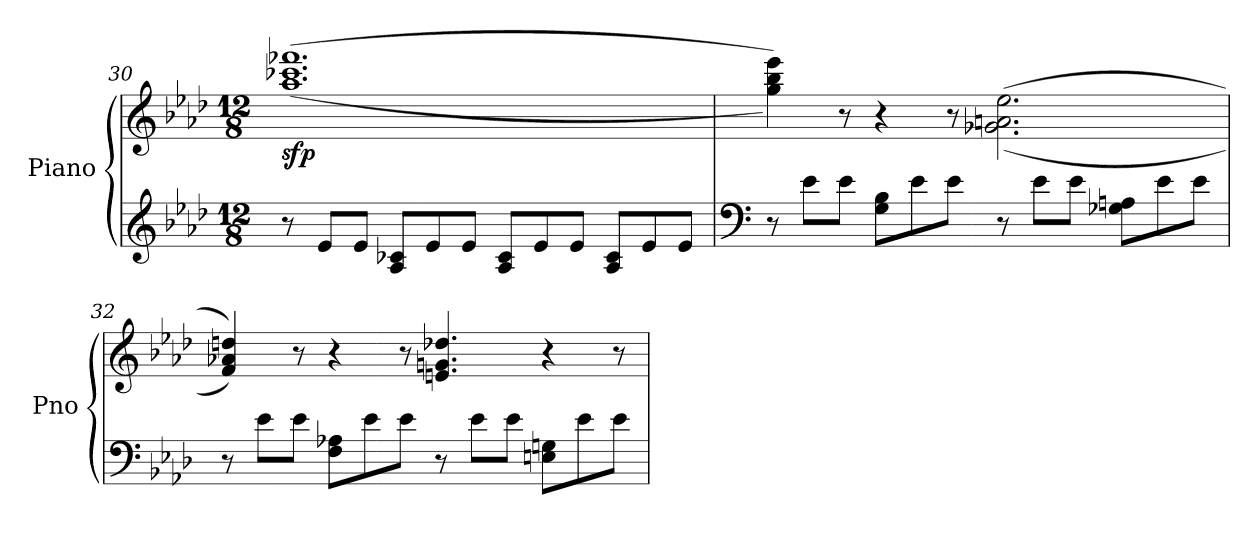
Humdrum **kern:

**kern	**kern	**dynam
*part1	*part1	*part1
*staff2	*staff1	*staff1/2
*I"Piano	*	*
*I'Pno	*	*
*clefG2	*clefG2	*
*k[b-e-a-d-]	*k[b-e-a-d-]	*
*M12/8	*M12/8	*
=30	=30	=30
!	!	!LO:DY:b
8r	((1.aa- 1.ccc-X 1.fff-X	sfp
8e-/L	.	.
8e-/J	.	.
8A-/ 8c-X/L	.	.
8e-/	.	.
8e-/J	.	.
8A-/ 8c-/L	.	.
8e-/	.	.
8e-/J	.	.
8A-/ 8c-/L	.	.
8e-/	.	.
8e-/J	.	.
!!LO:PB:g=z
=31	=31	=31
*clefF4	*	*
8r	4gg\ 4bb-\ 4eee-\))	.
8e-\L	.	.
8e-\J	8r	.
8G\ 8B-\L	4r	.
8e-\	.	.
8e-\J	8r	.
8r	((2.g-X\ 2.an\ 2.ee-\	.
8e-\L	.	.
8e-\J	.	.
8G-X\ 8An\L	.	.
8e-\	.	.
8e-\J	.	.
=32	=32	=32
8r	4f/ 4a-X/ 4ddn/))	.
8e-\L	.	.
8e-\J	8r	.
8F\ 8A-X\L	4r	.
8e-\	.	.
8e-\J	8r	.
8r	4.en/ 4.gn/ 4.dd-X/	.
8e-\L	.	.
8e-\J	.	.
8En\ 8Gn\L	4r	.
8e-\	.	.
8e-\J	8r	.
=	=	=
*-	*-	*-
